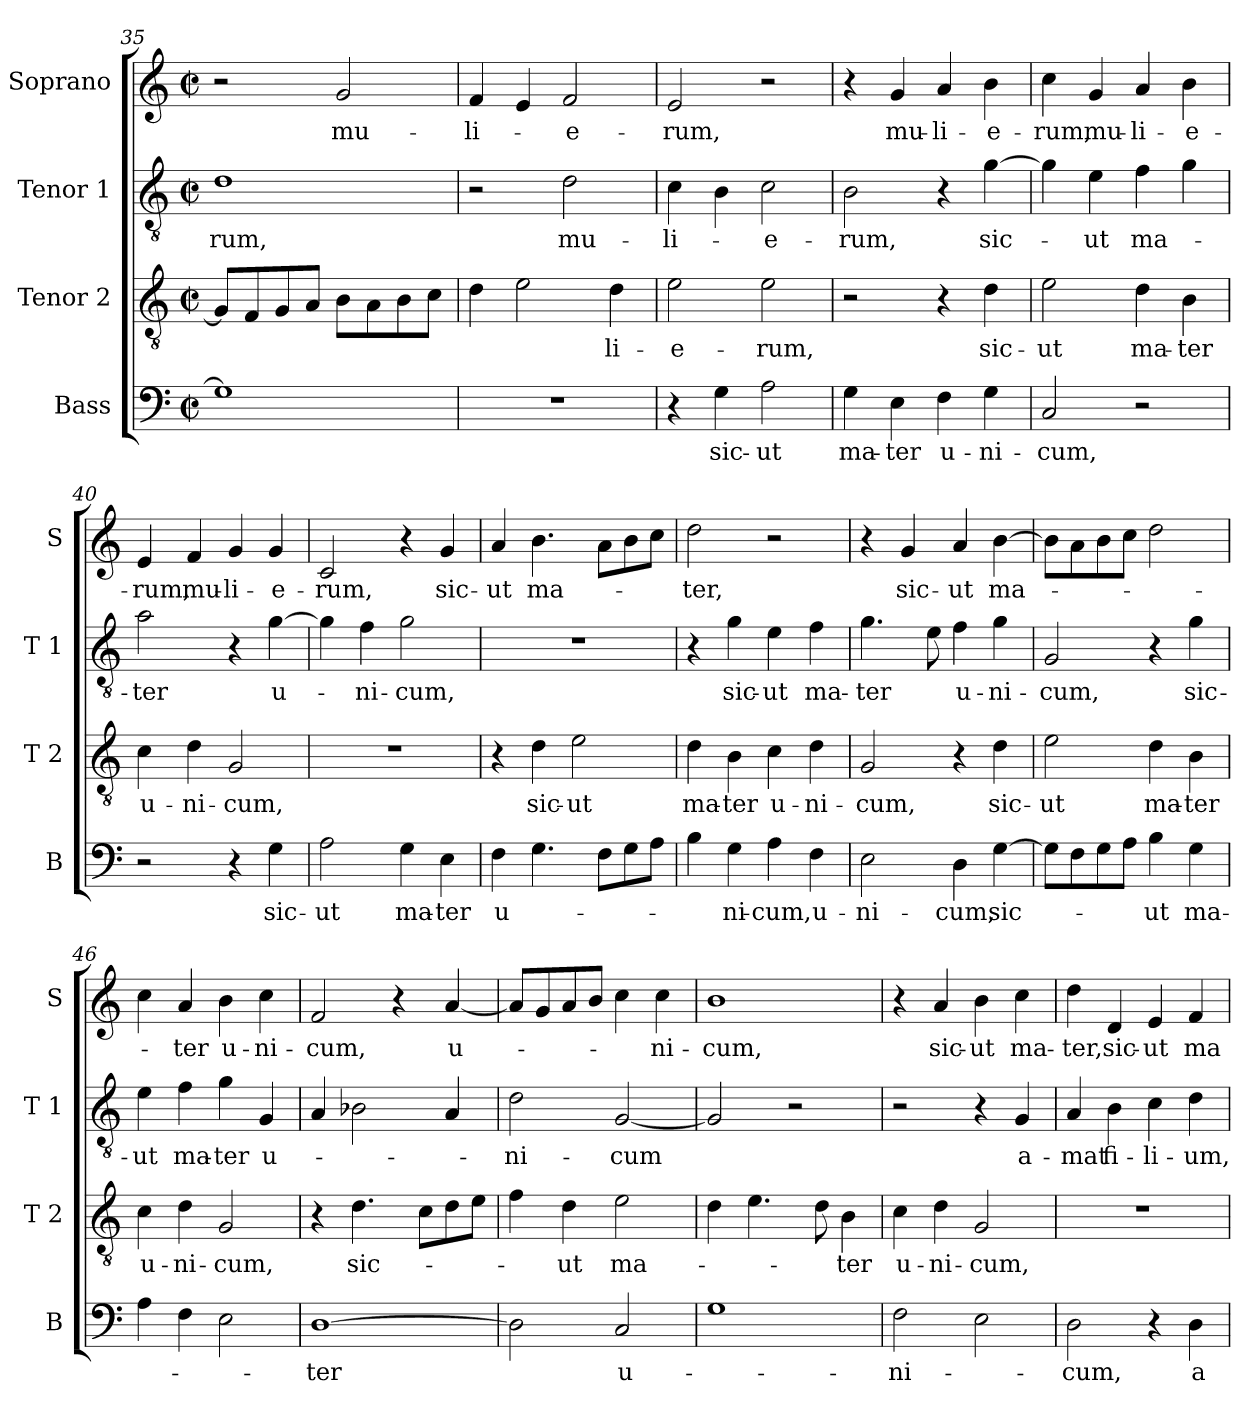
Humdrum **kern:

**kern	**text	**kern	**text	**kern	**text	**kern	**text
*part4	*part4	*part3	*part3	*part2	*part2	*part1	*part1
*staff4	*staff4	*staff3	*staff3	*staff2	*staff2	*staff1	*staff1
*I"Bass	*	*I"Tenor 2	*	*I"Tenor 1	*	*I"Soprano	*
*I'B	*	*I'T 2	*	*I'T 1	*	*I'S	*
*clefF4	*	*clefGv2	*	*clefGv2	*	*clefG2	*
*k[]	*	*k[]	*	*k[]	*	*k[]	*
*C:	*	*C:	*	*C:	*	*C:	*
*M2/2	*	*M2/2	*	*M2/2	*	*M2/2	*
*met(c|)	*	*met(c|)	*	*met(c|)	*	*met(c|)	*
=35	=35	=35	=35	=35	=35	=35	=35
1G]	.	8G/L]	.	1d	-rum,	2r	.
.	.	8F/	.	.	.	.	.
.	.	8G/	.	.	.	.	.
.	.	8A/J	.	.	.	.	.
.	.	8B\L	.	.	.	2g/	mu-
.	.	8A\	.	.	.	.	.
.	.	8B\	.	.	.	.	.
.	.	8c\J	.	.	.	.	.
=36	=36	=36	=36	=36	=36	=36	=36
1r	.	4d\	.	2r	.	4f/	-li-
.	.	2e\	.	.	.	4e/	.
.	.	.	.	2d\	mu-	2f/	-e-
.	.	4d\	-li-	.	.	.	.
=37	=37	=37	=37	=37	=37	=37	=37
4r	.	2e\	-e-	4c\	-li-	2e/	-rum,
4G\	sic-	.	.	4B\	.	.	.
2A\	-ut	2e\	-rum,	2c\	-e-	2r	.
!!LO:PB:g=z
=38	=38	=38	=38	=38	=38	=38	=38
4G\	ma-	2r	.	2B\	-rum,	4r	.
4E\	-ter	.	.	.	.	4g/	mu-
4F\	u-	4r	.	4r	.	4a/	-li-
4G\	-ni-	4d\	sic-	[4g\	sic-	4b\	-e-
=39	=39	=39	=39	=39	=39	=39	=39
2C/	-cum,	2e\	-ut	4g\]	.	4cc\	-rum,
.	.	.	.	4e\	-ut	4g/	mu-
2r	.	4d\	ma-	4f\	ma-	4a/	-li-
.	.	4B\	-ter	4g\	.	4b\	-e-
=40	=40	=40	=40	=40	=40	=40	=40
2r	.	4c\	u-	2a\	-ter	4e/	-rum,
.	.	4d\	-ni-	.	.	4f/	mu-
4r	.	2G/	-cum,	4r	.	4g/	-li-
4G\	sic-	.	.	[4g\	u-	4g/	-e-
=41	=41	=41	=41	=41	=41	=41	=41
2A\	-ut	1r	.	4g\]	.	2c/	-rum,
.	.	.	.	4f\	-ni-	.	.
4G\	ma-	.	.	2g\	-cum,	4r	.
4E\	-ter	.	.	.	.	4g/	sic-
=42	=42	=42	=42	=42	=42	=42	=42
4F\	u-	4r	.	1r	.	4a/	-ut
4.G\	.	4d\	sic-	.	.	4.b\	ma-
.	.	2e\	-ut	.	.	.	.
8F\L	.	.	.	.	.	8a\L	.
8G\	.	.	.	.	.	8b\	.
8A\J	.	.	.	.	.	8cc\J	.
=43	=43	=43	=43	=43	=43	=43	=43
4B\	.	4d\	ma-	4r	.	2dd\	-ter,
4G\	-ni-	4B\	-ter	4g\	sic-	.	.
4A\	-cum,	4c\	u-	4e\	-ut	2r	.
4F\	u-	4d\	-ni-	4f\	ma-	.	.
!!LO:LB:g=z
=44	=44	=44	=44	=44	=44	=44	=44
2E\	-ni-	2G/	-cum,	4.g\	-ter	4r	.
.	.	.	.	.	.	4g/	sic-
.	.	.	.	8e\	.	.	.
4D\	-cum,	4r	.	4f\	u-	4a/	-ut
[4G\	sic-	4d\	sic-	4g\	-ni-	[4b\	ma-
=45	=45	=45	=45	=45	=45	=45	=45
8G\L]	.	2e\	-ut	2G/	-cum,	8b\L]	.
8F\	.	.	.	.	.	8a\	.
8G\	.	.	.	.	.	8b\	.
8A\J	.	.	.	.	.	8cc\J	.
4B\	-ut	4d\	ma-	4r	.	2dd\	.
4G\	ma-	4B\	-ter	4g\	sic-	.	.
=46	=46	=46	=46	=46	=46	=46	=46
4A\	.	4c\	u-	4e\	-ut	4cc\	.
4F\	.	4d\	-ni-	4f\	ma-	4a/	-ter
2E\	.	2G/	-cum,	4g\	-ter	4b\	u-
.	.	.	.	4G/	u-	4cc\	-ni-
=47	=47	=47	=47	=47	=47	=47	=47
[1D	-ter	4r	.	4A/	.	2f/	-cum,
.	.	4.d\	sic-	2B-X\	.	.	.
.	.	.	.	.	.	4r	.
.	.	8c\L	.	.	.	.	.
.	.	8d\	.	4A/	.	[4a/	u-
.	.	8e\J	.	.	.	.	.
=48	=48	=48	=48	=48	=48	=48	=48
2D\]	.	4f\	.	2d\	-ni-	8a/L]	.
.	.	.	.	.	.	8g/	.
.	.	4d\	-ut	.	.	8a/	.
.	.	.	.	.	.	8b/J	.
2C/	u-	2e\	ma-	[2G/	-cum	4cc\	.
.	.	.	.	.	.	4cc\	-ni-
=49	=49	=49	=49	=49	=49	=49	=49
1G	.	4d\	.	2G/]	.	1b	-cum,
.	.	4.e\	.	.	.	.	.
.	.	.	.	2r	.	.	.
.	.	8d\	.	.	.	.	.
.	.	4B\	-ter	.	.	.	.
!!LO:LB:g=z
=50	=50	=50	=50	=50	=50	=50	=50
2F\	-ni-	4c\	u-	2r	.	4r	.
.	.	4d\	-ni-	.	.	4a/	sic-
2E\	.	2G/	-cum,	4r	.	4b\	-ut
.	.	.	.	4G/	a-	4cc\	ma-
=51	=51	=51	=51	=51	=51	=51	=51
2D\	-cum,	1r	.	4A/	-mat	4dd\	-ter,
.	.	.	.	4B\	fi-	4d/	sic-
4r	.	.	.	4c\	-li-	4e/	-ut
4D\	a-	.	.	4d\	-um,	4f/	ma-
=	=	=	=	=	=	=	=
*-	*-	*-	*-	*-	*-	*-	*-
